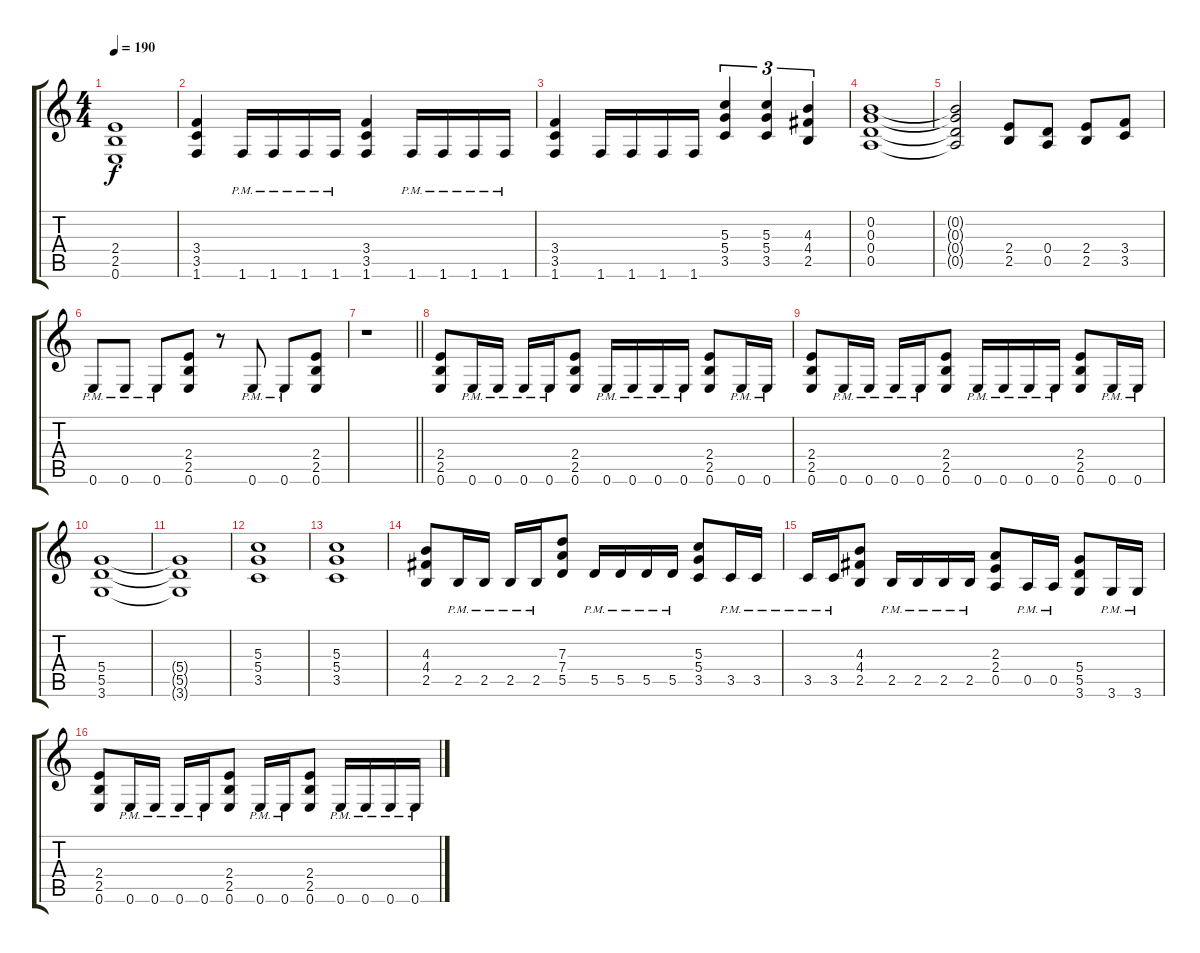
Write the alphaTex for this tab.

\track "" {instrument distortionguitar}
\staff {score tabs}
\tuning (E4 B3 G3 D3 A2 E2) {hide}
\ts (4 4)
\tempo 190
\clef g2
\ks c
(2.4{t} 2.5{t} 0.6{t}).1{dy f} |
(3.4 3.5 1.6).4 1.6{pm}.16 1.6{pm}.16 1.6{pm}.16 1.6{pm}.16 (3.4 3.5 1.6).4 1.6{pm}.16 1.6{pm}.16 1.6{pm}.16 1.6{pm}.16 |
(3.4 3.5 1.6).4 1.6.16 1.6.16 1.6.16 1.6.16 (5.3 5.4 3.5).4{tu (3 2)} (5.3 5.4 3.5).4{tu (3 2)} (4.3 4.4 2.5).4{tu (3 2)} |
(0.2 0.3 0.4 0.5).1 |
(0.2{t} 0.3{t} 0.4{t} 0.5{t}).2 (2.4 2.5).8 (0.4 0.5).8 (2.4 2.5).8 (3.4 3.5).8 |
0.6{pm}.8 0.6{pm}.8 0.6{pm}.8 (2.4 2.5 0.6).8 r.8 0.6{pm}.8 0.6{pm}.8 (2.4 2.5 0.6).8 |
\barLineRight lightlight
r.1 |
(2.4 2.5 0.6).8 0.6{pm}.16 0.6{pm}.16 0.6{pm}.16 0.6{pm}.16 (2.4 2.5 0.6).8 0.6{pm}.16 0.6{pm}.16 0.6{pm}.16 0.6{pm}.16 (2.4 2.5 0.6).8 0.6{pm}.16 0.6{pm}.16 |
(2.4 2.5 0.6).8 0.6{pm}.16 0.6{pm}.16 0.6{pm}.16 0.6{pm}.16 (2.4 2.5 0.6).8 0.6{pm}.16 0.6{pm}.16 0.6{pm}.16 0.6{pm}.16 (2.4 2.5 0.6).8 0.6{pm}.16 0.6{pm}.16 |
(5.4 5.5 3.6).1 |
(5.4{t} 5.5{t} 3.6{t}).1 |
(5.3 5.4 3.5).1 |
(5.3 5.4 3.5).1 |
(4.3 4.4 2.5).8 2.5{pm}.16 2.5{pm}.16 2.5{pm}.16 2.5{pm}.16 (7.3 7.4 5.5).8 5.5{pm}.16 5.5{pm}.16 5.5{pm}.16 5.5{pm}.16 (5.3 5.4 3.5).8 3.5{pm}.16 3.5{pm}.16 |
3.5{pm}.16 3.5{pm}.16 (4.3 4.4 2.5).8 2.5{pm}.16 2.5{pm}.16 2.5{pm}.16 2.5{pm}.16 (2.3 2.4 0.5).8 0.5{pm}.16 0.5{pm}.16 (5.4 5.5 3.6).8 3.6{pm}.16 3.6{pm}.16 |
(2.4 2.5 0.6).8 0.6{pm}.16 0.6{pm}.16 0.6{pm}.16 0.6{pm}.16 (2.4 2.5 0.6).8 0.6{pm}.16 0.6{pm}.16 (2.4 2.5 0.6).8 0.6{pm}.16 0.6{pm}.16 0.6{pm}.16 0.6{pm}.16
